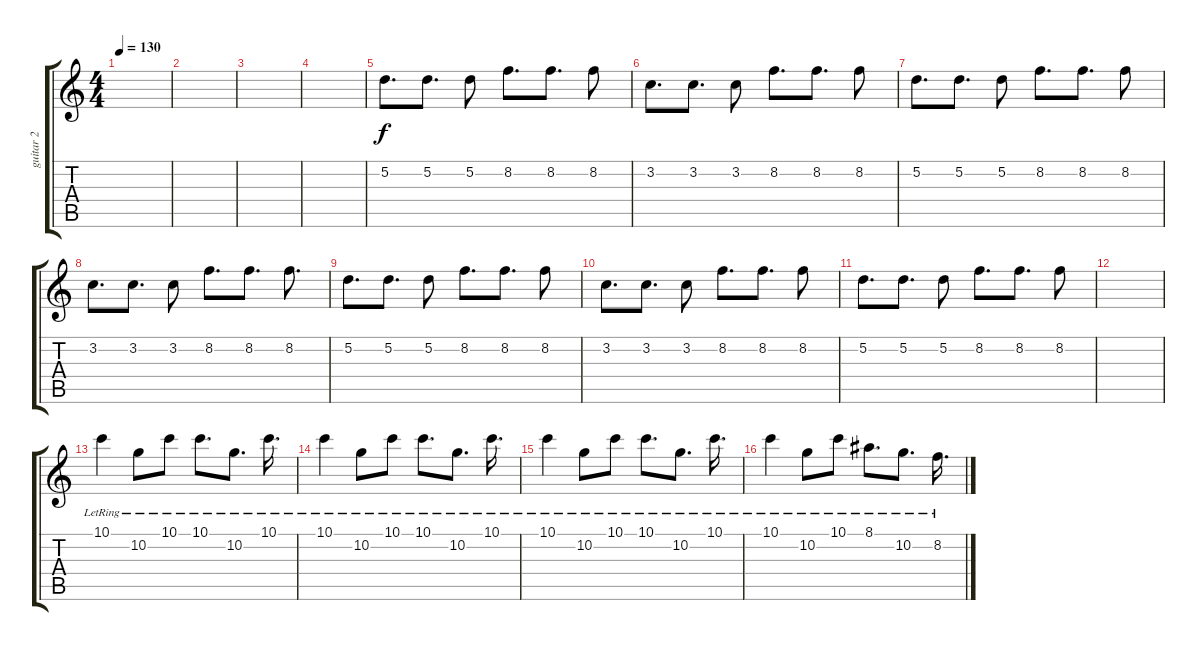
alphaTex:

\track ("guitar 2" "guitar 2") {instrument overdrivenguitar}
\staff {score tabs}
\tuning (D4 A3 F3 C3 G2 C2) {hide}
\ts (4 4)
\tempo 130
\clef g2
\ks c
|
|
|
|
5.2.8{d} 5.2.8{d} 5.2.8 8.2.8{d} 8.2.8{d} 8.2.8 |
3.2.8{d} 3.2.8{d} 3.2.8 8.2.8{d} 8.2.8{d} 8.2.8 |
5.2.8{d} 5.2.8{d} 5.2.8 8.2.8{d} 8.2.8{d} 8.2.8 |
3.2.8{d} 3.2.8{d} 3.2.8 8.2.8{d} 8.2.8{d} 8.2.8{d} |
5.2.8{d} 5.2.8{d} 5.2.8 8.2.8{d} 8.2.8{d} 8.2.8 |
3.2.8{d} 3.2.8{d} 3.2.8 8.2.8{d} 8.2.8{d} 8.2.8 |
5.2.8{d} 5.2.8{d} 5.2.8 8.2.8{d} 8.2.8{d} 8.2.8 |
|
10.1{lr}.4 10.2{lr}.8 10.1{lr}.8 10.1{lr}.8{d} 10.2{lr}.8{d} 10.1{lr}.16{d} |
10.1{lr}.4 10.2{lr}.8 10.1{lr}.8 10.1{lr}.8{d} 10.2{lr}.8{d} 10.1{lr}.16{d} |
10.1{lr}.4 10.2{lr}.8 10.1{lr}.8 10.1{lr}.8{d} 10.2{lr}.8{d} 10.1{lr}.16{d} |
10.1{lr}.4 10.2{lr}.8 10.1{lr}.8 8.1{lr}.8{d} 10.2{lr}.8{d} 8.2{lr}.16{d}
